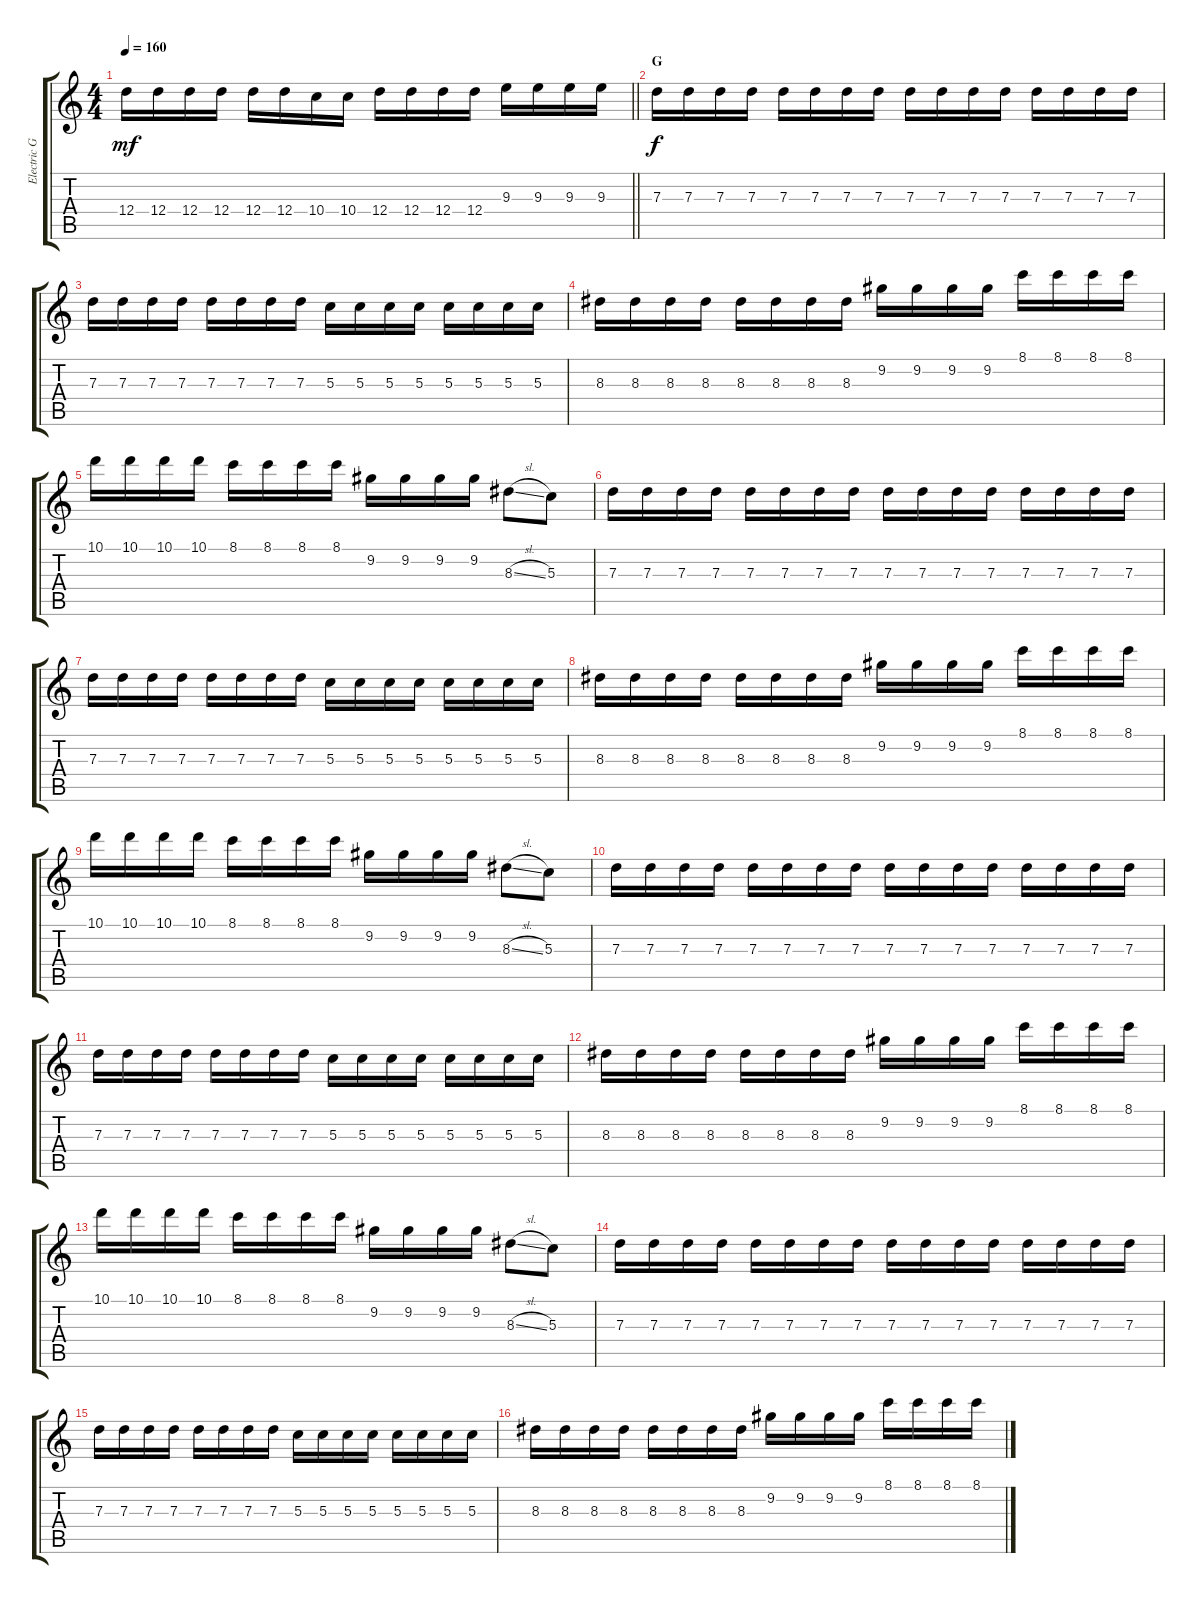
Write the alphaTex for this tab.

\track ("Electric Guitar" "Electric G") {instrument distortionguitar}
\staff {score tabs}
\tuning (E4 B3 G3 D3 A2 E2) {hide}
\ts (4 4)
\tempo 160
\clef g2
\barLineRight lightlight
\ks c
12.4.16{dy mf} 12.4.16 12.4.16 12.4.16 12.4.16 12.4.16 10.4.16 10.4.16 12.4.16 12.4.16 12.4.16 12.4.16 9.3.16 9.3.16 9.3.16 9.3.16 |
\section ("" "G")
7.3.16{dy f} 7.3.16 7.3.16 7.3.16 7.3.16 7.3.16 7.3.16 7.3.16 7.3.16 7.3.16 7.3.16 7.3.16 7.3.16 7.3.16 7.3.16 7.3.16 |
7.3.16 7.3.16 7.3.16 7.3.16 7.3.16 7.3.16 7.3.16 7.3.16 5.3.16 5.3.16 5.3.16 5.3.16 5.3.16 5.3.16 5.3.16 5.3.16 |
8.3.16 8.3.16 8.3.16 8.3.16 8.3.16 8.3.16 8.3.16 8.3.16 9.2.16 9.2.16 9.2.16 9.2.16 8.1.16 8.1.16 8.1.16 8.1.16 |
10.1.16 10.1.16 10.1.16 10.1.16 8.1.16 8.1.16 8.1.16 8.1.16 9.2.16 9.2.16 9.2.16 9.2.16 8.3{sl}.8 5.3.8 |
7.3.16 7.3.16 7.3.16 7.3.16 7.3.16 7.3.16 7.3.16 7.3.16 7.3.16 7.3.16 7.3.16 7.3.16 7.3.16 7.3.16 7.3.16 7.3.16 |
7.3.16 7.3.16 7.3.16 7.3.16 7.3.16 7.3.16 7.3.16 7.3.16 5.3.16 5.3.16 5.3.16 5.3.16 5.3.16 5.3.16 5.3.16 5.3.16 |
8.3.16 8.3.16 8.3.16 8.3.16 8.3.16 8.3.16 8.3.16 8.3.16 9.2.16 9.2.16 9.2.16 9.2.16 8.1.16 8.1.16 8.1.16 8.1.16 |
10.1.16 10.1.16 10.1.16 10.1.16 8.1.16 8.1.16 8.1.16 8.1.16 9.2.16 9.2.16 9.2.16 9.2.16 8.3{sl}.8 5.3.8 |
7.3.16 7.3.16 7.3.16 7.3.16 7.3.16 7.3.16 7.3.16 7.3.16 7.3.16 7.3.16 7.3.16 7.3.16 7.3.16 7.3.16 7.3.16 7.3.16 |
7.3.16 7.3.16 7.3.16 7.3.16 7.3.16 7.3.16 7.3.16 7.3.16 5.3.16 5.3.16 5.3.16 5.3.16 5.3.16 5.3.16 5.3.16 5.3.16 |
8.3.16 8.3.16 8.3.16 8.3.16 8.3.16 8.3.16 8.3.16 8.3.16 9.2.16 9.2.16 9.2.16 9.2.16 8.1.16 8.1.16 8.1.16 8.1.16 |
10.1.16 10.1.16 10.1.16 10.1.16 8.1.16 8.1.16 8.1.16 8.1.16 9.2.16 9.2.16 9.2.16 9.2.16 8.3{sl}.8 5.3.8 |
7.3.16 7.3.16 7.3.16 7.3.16 7.3.16 7.3.16 7.3.16 7.3.16 7.3.16 7.3.16 7.3.16 7.3.16 7.3.16 7.3.16 7.3.16 7.3.16 |
7.3.16 7.3.16 7.3.16 7.3.16 7.3.16 7.3.16 7.3.16 7.3.16 5.3.16 5.3.16 5.3.16 5.3.16 5.3.16 5.3.16 5.3.16 5.3.16 |
8.3.16 8.3.16 8.3.16 8.3.16 8.3.16 8.3.16 8.3.16 8.3.16 9.2.16 9.2.16 9.2.16 9.2.16 8.1.16 8.1.16 8.1.16 8.1.16
